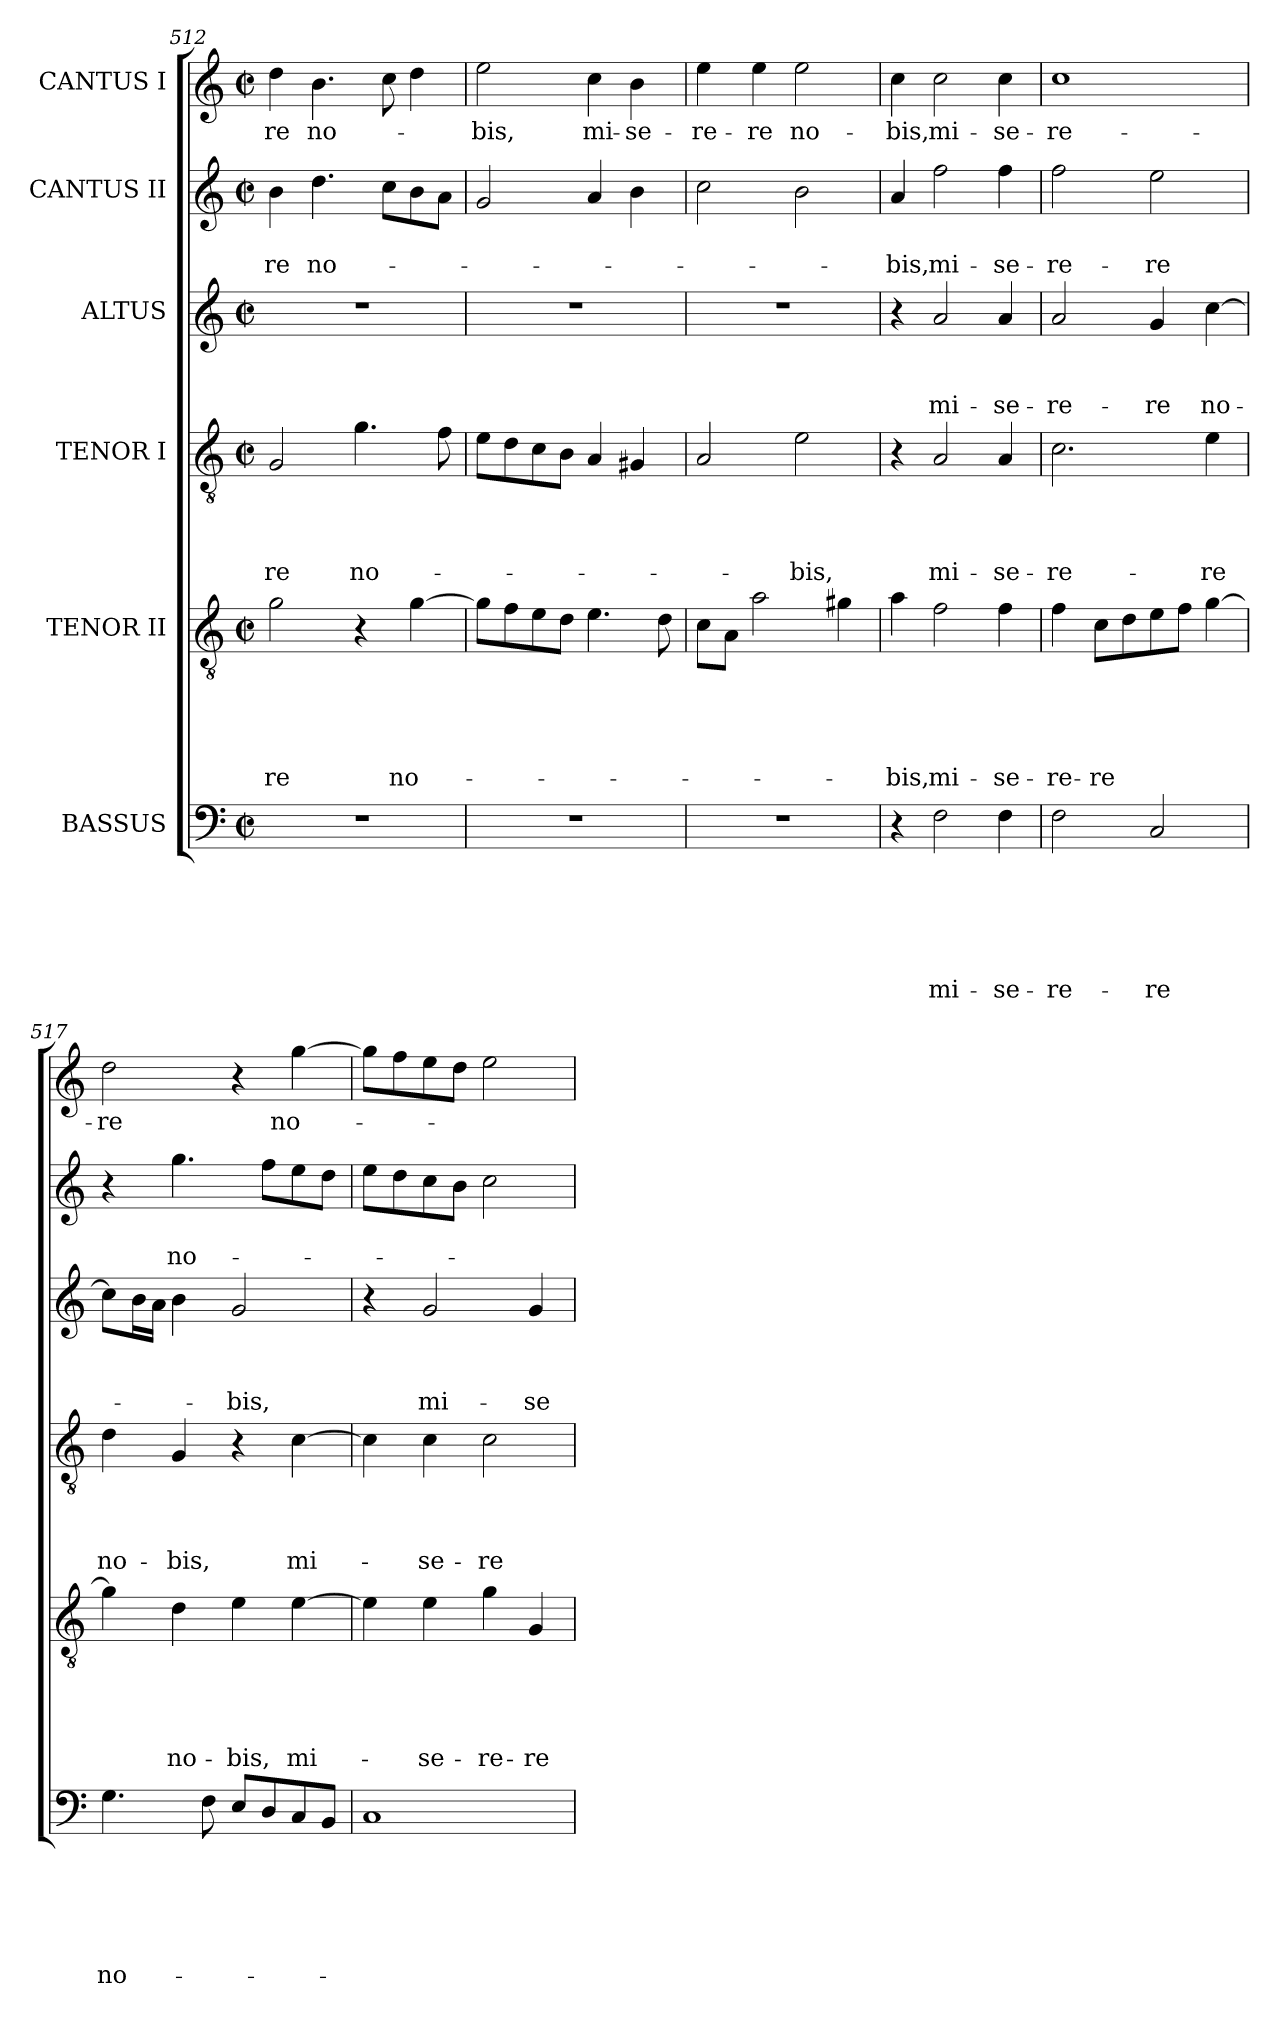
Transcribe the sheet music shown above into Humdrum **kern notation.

**kern	**text	**text	**text	**text	**text	**text	**kern	**text	**text	**text	**text	**text	**kern	**text	**text	**text	**text	**kern	**text	**text	**text	**kern	**text	**text	**kern	**text
*part6	*part6	*part6	*part6	*part6	*part6	*part6	*part5	*part5	*part5	*part5	*part5	*part5	*part4	*part4	*part4	*part4	*part4	*part3	*part3	*part3	*part3	*part2	*part2	*part2	*part1	*part1
*staff6	*staff6	*staff6	*staff6	*staff6	*staff6	*staff6	*staff5	*staff5	*staff5	*staff5	*staff5	*staff5	*staff4	*staff4	*staff4	*staff4	*staff4	*staff3	*staff3	*staff3	*staff3	*staff2	*staff2	*staff2	*staff1	*staff1
*I"BASSUS	*	*	*	*	*	*	*I"TENOR II	*	*	*	*	*	*I"TENOR I	*	*	*	*	*I"ALTUS	*	*	*	*I"CANTUS II	*	*	*I"CANTUS I	*
*clefF4	*	*	*	*	*	*	*clefGv2	*	*	*	*	*	*clefGv2	*	*	*	*	*clefG2	*	*	*	*clefG2	*	*	*clefG2	*
*k[]	*	*	*	*	*	*	*k[]	*	*	*	*	*	*k[]	*	*	*	*	*k[]	*	*	*	*k[]	*	*	*k[]	*
*C:	*	*	*	*	*	*	*C:	*	*	*	*	*	*C:	*	*	*	*	*C:	*	*	*	*C:	*	*	*C:	*
*M2/2	*	*	*	*	*	*	*M2/2	*	*	*	*	*	*M2/2	*	*	*	*	*M2/2	*	*	*	*M2/2	*	*	*M2/2	*
*met(c|)	*	*	*	*	*	*	*met(c|)	*	*	*	*	*	*met(c|)	*	*	*	*	*met(c|)	*	*	*	*met(c|)	*	*	*met(c|)	*
=512	=512	=512	=512	=512	=512	=512	=512	=512	=512	=512	=512	=512	=512	=512	=512	=512	=512	=512	=512	=512	=512	=512	=512	=512	=512	=512
1r	.	.	.	.	.	.	2g\	.	.	.	.	-re	2G/	.	.	.	-re	1r	.	.	.	4b\	.	-re	4dd\	-re
.	.	.	.	.	.	.	.	.	.	.	.	.	.	.	.	.	.	.	.	.	.	4.dd\	.	no-	4.b\	no-
.	.	.	.	.	.	.	4r	.	.	.	.	.	4.g\	.	.	.	no-	.	.	.	.	.	.	.	.	.
.	.	.	.	.	.	.	.	.	.	.	.	.	.	.	.	.	.	.	.	.	.	8cc\L	.	.	8cc\	.
.	.	.	.	.	.	.	[4g\	.	.	.	.	no-	.	.	.	.	.	.	.	.	.	8b\	.	.	4dd\	.
.	.	.	.	.	.	.	.	.	.	.	.	.	8f\	.	.	.	.	.	.	.	.	8a\J	.	.	.	.
=513	=513	=513	=513	=513	=513	=513	=513	=513	=513	=513	=513	=513	=513	=513	=513	=513	=513	=513	=513	=513	=513	=513	=513	=513	=513	=513
1r	.	.	.	.	.	.	8g\L]	.	.	.	.	.	8e\L	.	.	.	.	1r	.	.	.	2g/	.	.	2ee\	-bis,
.	.	.	.	.	.	.	8f\	.	.	.	.	.	8d\	.	.	.	.	.	.	.	.	.	.	.	.	.
.	.	.	.	.	.	.	8e\	.	.	.	.	.	8c\	.	.	.	.	.	.	.	.	.	.	.	.	.
.	.	.	.	.	.	.	8d\J	.	.	.	.	.	8B\J	.	.	.	.	.	.	.	.	.	.	.	.	.
.	.	.	.	.	.	.	4.e\	.	.	.	.	.	4A/	.	.	.	.	.	.	.	.	4a/	.	.	4cc\	mi-
.	.	.	.	.	.	.	.	.	.	.	.	.	4G#X/	.	.	.	.	.	.	.	.	4b\	.	.	4b\	-se-
.	.	.	.	.	.	.	8d\	.	.	.	.	.	.	.	.	.	.	.	.	.	.	.	.	.	.	.
=514	=514	=514	=514	=514	=514	=514	=514	=514	=514	=514	=514	=514	=514	=514	=514	=514	=514	=514	=514	=514	=514	=514	=514	=514	=514	=514
1r	.	.	.	.	.	.	8c\L	.	.	.	.	.	2A/	.	.	.	.	1r	.	.	.	2cc\	.	.	4ee\	-re-
.	.	.	.	.	.	.	8A\J	.	.	.	.	.	.	.	.	.	.	.	.	.	.	.	.	.	.	.
.	.	.	.	.	.	.	2a\	.	.	.	.	.	.	.	.	.	.	.	.	.	.	.	.	.	4ee\	-re
.	.	.	.	.	.	.	.	.	.	.	.	.	2e\	.	.	.	-bis,	.	.	.	.	2b\	.	.	2ee\	no-
.	.	.	.	.	.	.	4g#\	.	.	.	.	.	.	.	.	.	.	.	.	.	.	.	.	.	.	.
!!LO:LB:g=z
=515	=515	=515	=515	=515	=515	=515	=515	=515	=515	=515	=515	=515	=515	=515	=515	=515	=515	=515	=515	=515	=515	=515	=515	=515	=515	=515
4r	.	.	.	.	.	.	4a\	.	.	.	.	-bis,	4r	.	.	.	.	4r	.	.	.	4a/	.	-bis,	4cc\	-bis,
2F\	.	.	.	.	.	mi-	2f\	.	.	.	.	mi-	2A/	.	.	.	mi-	2a/	.	.	mi-	2ff\	.	mi-	2cc\	mi-
4F\	.	.	.	.	.	-se-	4f\	.	.	.	.	-se-	4A/	.	.	.	-se-	4a/	.	.	-se-	4ff\	.	-se-	4cc\	-se-
=516	=516	=516	=516	=516	=516	=516	=516	=516	=516	=516	=516	=516	=516	=516	=516	=516	=516	=516	=516	=516	=516	=516	=516	=516	=516	=516
2F\	.	.	.	.	.	-re-	4f\	.	.	.	.	-re-	2.c\	.	.	.	-re-	2a/	.	.	-re-	2ff\	.	-re-	1cc	-re-
.	.	.	.	.	.	.	8c\L	.	.	.	.	-re	.	.	.	.	.	.	.	.	.	.	.	.	.	.
.	.	.	.	.	.	.	8d\	.	.	.	.	.	.	.	.	.	.	.	.	.	.	.	.	.	.	.
2C/	.	.	.	.	.	-re	8e\	.	.	.	.	.	.	.	.	.	.	4g/	.	.	-re	2ee\	.	-re	.	.
.	.	.	.	.	.	.	8f\J	.	.	.	.	.	.	.	.	.	.	.	.	.	.	.	.	.	.	.
.	.	.	.	.	.	.	[4g\	.	.	.	.	.	4e\	.	.	.	-re	[4cc\	.	.	no-	.	.	.	.	.
=517	=517	=517	=517	=517	=517	=517	=517	=517	=517	=517	=517	=517	=517	=517	=517	=517	=517	=517	=517	=517	=517	=517	=517	=517	=517	=517
4.G\	.	.	.	.	.	no-	4g\]	.	.	.	.	.	4d\	.	.	.	no-	8cc\L]	.	.	.	4r	.	.	2dd\	-re
.	.	.	.	.	.	.	.	.	.	.	.	.	.	.	.	.	.	16b\L	.	.	.	.	.	.	.	.
.	.	.	.	.	.	.	.	.	.	.	.	.	.	.	.	.	.	16a\JJ	.	.	.	.	.	.	.	.
.	.	.	.	.	.	.	4d\	.	.	.	.	no-	4G/	.	.	.	-bis,	4b\	.	.	.	4.gg\	.	no-	.	.
8F\	.	.	.	.	.	.	.	.	.	.	.	.	.	.	.	.	.	.	.	.	.	.	.	.	.	.
8E/L	.	.	.	.	.	.	4e\	.	.	.	.	-bis,	4r	.	.	.	.	2g/	.	.	-bis,	.	.	.	4r	.
8D/	.	.	.	.	.	.	.	.	.	.	.	.	.	.	.	.	.	.	.	.	.	8ff\L	.	.	.	.
8C/	.	.	.	.	.	.	[4e\	.	.	.	.	mi-	[4c\	.	.	.	mi-	.	.	.	.	8ee\	.	.	[4gg\	no-
8BB/J	.	.	.	.	.	.	.	.	.	.	.	.	.	.	.	.	.	.	.	.	.	8dd\J	.	.	.	.
=518	=518	=518	=518	=518	=518	=518	=518	=518	=518	=518	=518	=518	=518	=518	=518	=518	=518	=518	=518	=518	=518	=518	=518	=518	=518	=518
1C	.	.	.	.	.	.	4e\]	.	.	.	.	.	4c\]	.	.	.	.	4r	.	.	.	8ee\L	.	.	8gg\L]	.
.	.	.	.	.	.	.	.	.	.	.	.	.	.	.	.	.	.	.	.	.	.	8dd\	.	.	8ff\	.
.	.	.	.	.	.	.	4e\	.	.	.	.	-se-	4c\	.	.	.	-se-	2g/	.	.	mi-	8cc\	.	.	8ee\	.
.	.	.	.	.	.	.	.	.	.	.	.	.	.	.	.	.	.	.	.	.	.	8b\J	.	.	8dd\J	.
.	.	.	.	.	.	.	4g\	.	.	.	.	-re-	2c\	.	.	.	-re-	.	.	.	.	2cc\	.	.	2ee\	.
.	.	.	.	.	.	.	4G/	.	.	.	.	-re	.	.	.	.	.	4g/	.	.	-se-	.	.	.	.	.
=	=	=	=	=	=	=	=	=	=	=	=	=	=	=	=	=	=	=	=	=	=	=	=	=	=	=
*-	*-	*-	*-	*-	*-	*-	*-	*-	*-	*-	*-	*-	*-	*-	*-	*-	*-	*-	*-	*-	*-	*-	*-	*-	*-	*-
